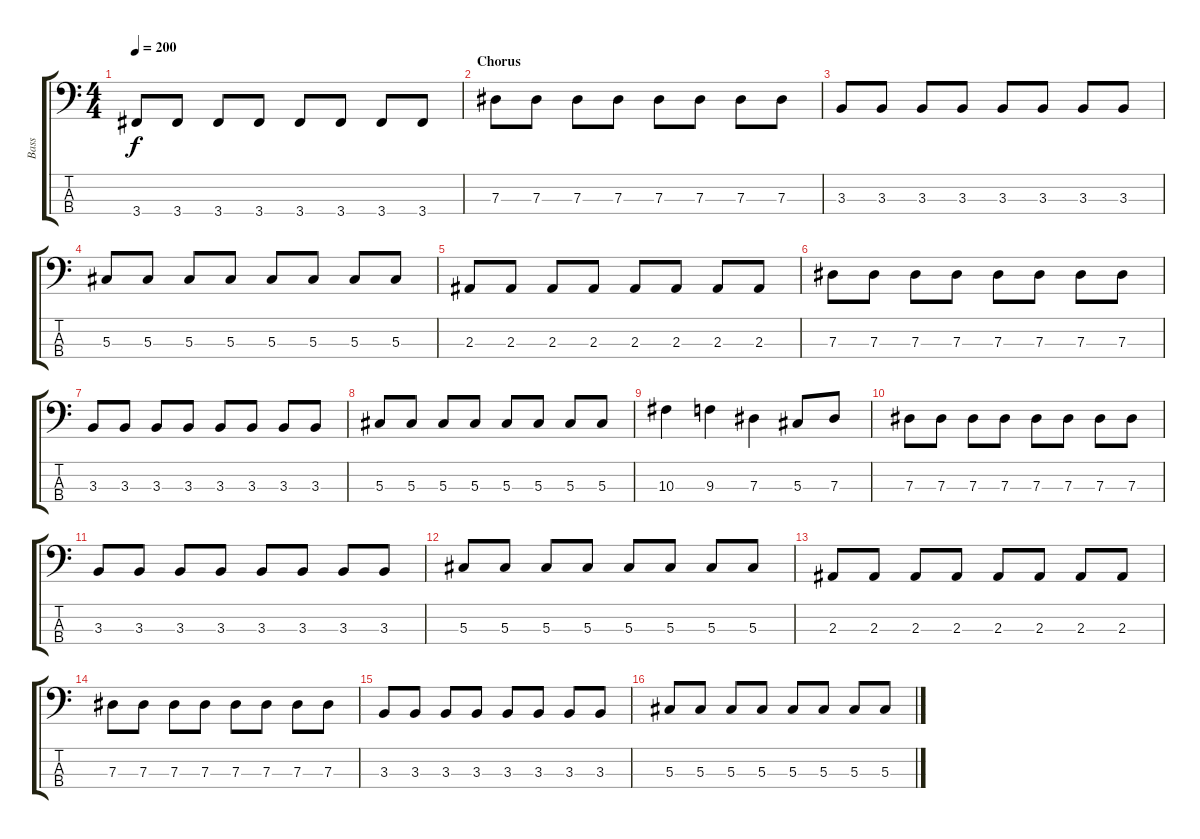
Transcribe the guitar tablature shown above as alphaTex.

\track ("Bass" "Bass") {instrument electricbassfinger}
\staff {score tabs}
\tuning (Gb2 Db2 Ab1 Eb1) {hide}
\ts (4 4)
\tempo 200
\clef f4
\ks c
3.4.8{dy f} 3.4.8 3.4.8 3.4.8 3.4.8 3.4.8 3.4.8 3.4.8 |
\section ("" "Chorus")
7.3.8 7.3.8 7.3.8 7.3.8 7.3.8 7.3.8 7.3.8 7.3.8 |
3.3.8 3.3.8 3.3.8 3.3.8 3.3.8 3.3.8 3.3.8 3.3.8 |
5.3.8 5.3.8 5.3.8 5.3.8 5.3.8 5.3.8 5.3.8 5.3.8 |
2.3.8 2.3.8 2.3.8 2.3.8 2.3.8 2.3.8 2.3.8 2.3.8 |
7.3.8 7.3.8 7.3.8 7.3.8 7.3.8 7.3.8 7.3.8 7.3.8 |
3.3.8 3.3.8 3.3.8 3.3.8 3.3.8 3.3.8 3.3.8 3.3.8 |
5.3.8 5.3.8 5.3.8 5.3.8 5.3.8 5.3.8 5.3.8 5.3.8 |
10.3.4 9.3.4 7.3.4 5.3.8 7.3.8 |
7.3.8 7.3.8 7.3.8 7.3.8 7.3.8 7.3.8 7.3.8 7.3.8 |
3.3.8 3.3.8 3.3.8 3.3.8 3.3.8 3.3.8 3.3.8 3.3.8 |
5.3.8 5.3.8 5.3.8 5.3.8 5.3.8 5.3.8 5.3.8 5.3.8 |
2.3.8 2.3.8 2.3.8 2.3.8 2.3.8 2.3.8 2.3.8 2.3.8 |
7.3.8 7.3.8 7.3.8 7.3.8 7.3.8 7.3.8 7.3.8 7.3.8 |
3.3.8 3.3.8 3.3.8 3.3.8 3.3.8 3.3.8 3.3.8 3.3.8 |
5.3.8 5.3.8 5.3.8 5.3.8 5.3.8 5.3.8 5.3.8 5.3.8
